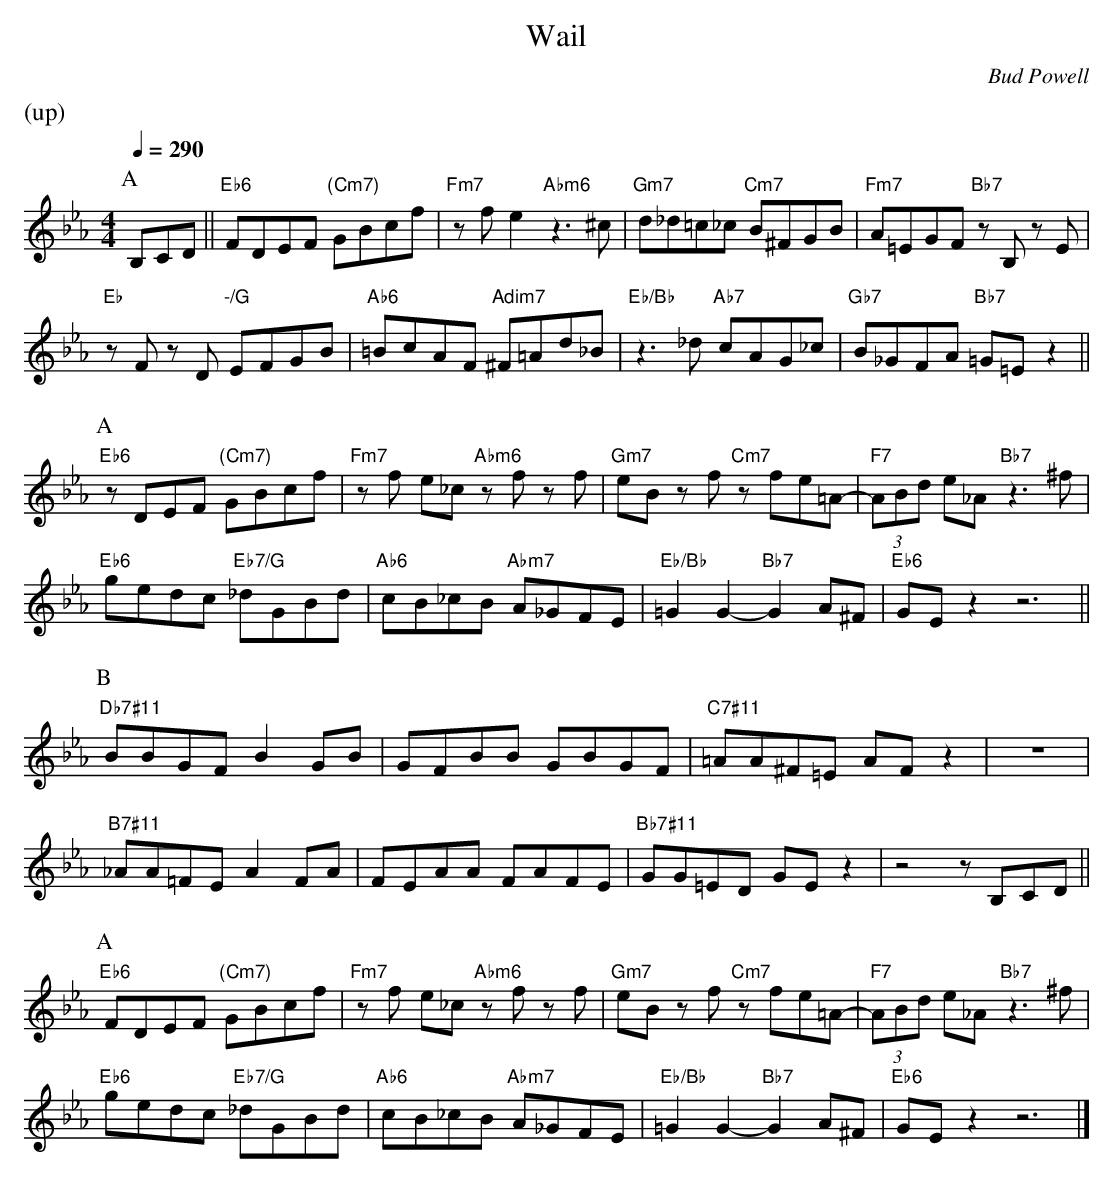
X:1
T:Wail
M:4/4
L:1/8
C:Bud Powell
Q:1/4=290
K:Eb
%%text (up)
P:A
B,CD || "Eb6"FDEF "(Cm7)"GBcf | "Fm7"zfe2 "Abm6"z3^c | "Gm7"d_d=c_c "Cm7"B^FGB | "Fm7"A=EGF "Bb7"zB, zE |
"Eb"zF zD "-/G"EFGB | "Ab6"=BcAF "Adim7"^F=Ad_B | "Eb/Bb"z3_d "Ab7"cAG_c | "Gb7"B_GFA "Bb7"=G=Ez2 ||
P:A
"Eb6"zDEF "(Cm7)"GBcf | "Fm7"zf e_c "Abm6"zf zf | "Gm7"eB zf "Cm7"zfe=A- | "F7"(3ABd e_A "Bb7"z3 ^f |
"Eb6"gedc "Eb7/G"_dGBd | "Ab6"cB_cB "Abm7"A_GFE | "Eb/Bb"=G2G2- "Bb7"G2A^F | "Eb6"GEz2 z6 ||
P:B
"Db7#11"BBGF B2GB | GFBB GBGF | "C7#11"=AA^F=E AFz2 | z8 |
"B7#11"_AA=FE A2FA | FEAA FAFE | "Bb7#11"GG=ED GEz2 | z4 zB,CD ||
P:A
"Eb6"FDEF "(Cm7)"GBcf | "Fm7"zf e_c "Abm6"zf zf | "Gm7"eB zf "Cm7"zfe=A- | "F7"(3ABd e_A "Bb7"z3 ^f |
"Eb6"gedc "Eb7/G"_dGBd | "Ab6"cB_cB "Abm7"A_GFE | "Eb/Bb"=G2G2- "Bb7"G2A^F | "Eb6"GEz2 z6 |]
